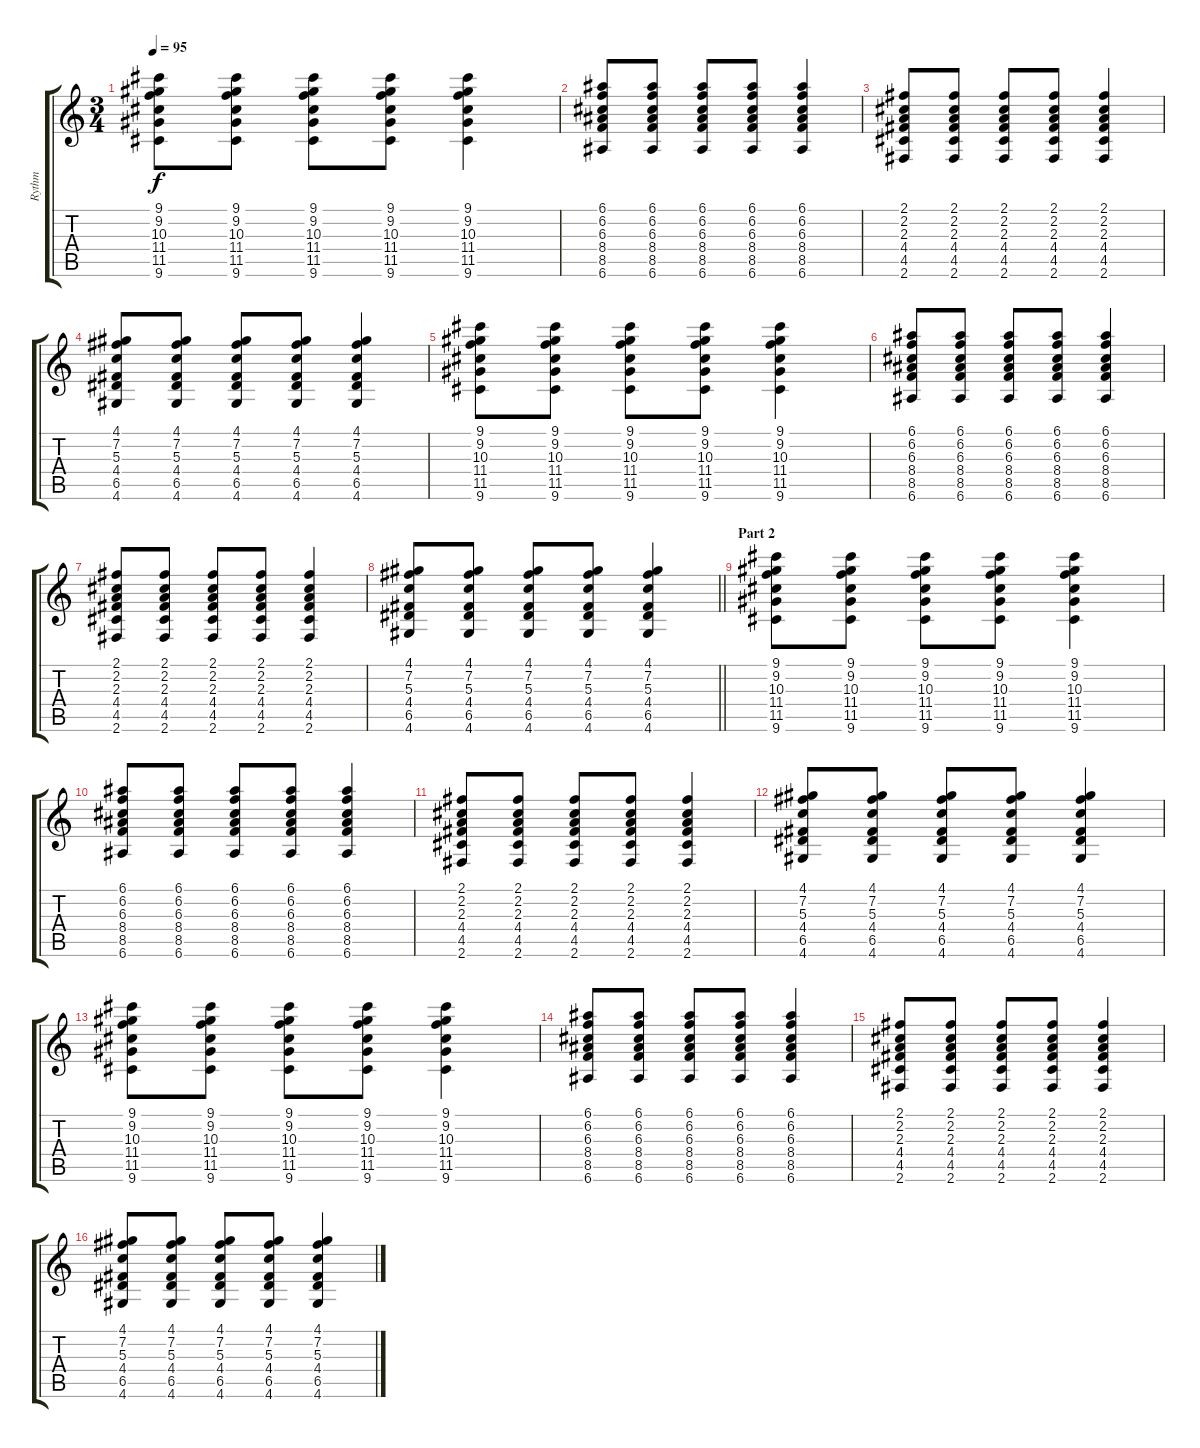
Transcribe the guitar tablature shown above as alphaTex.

\track ("Rythm" "Rythm") {instrument acousticguitarnylon}
\staff {score tabs}
\tuning (E4 B3 G3 D3 A2 E2) {hide}
\ts (3 4)
\tempo 95
\clef g2
\ks c
(9.1 9.2 10.3 11.4 11.5 9.6).8{dy f} (9.1 9.2 10.3 11.4 11.5 9.6).8 (9.1 9.2 10.3 11.4 11.5 9.6).8 (9.1 9.2 10.3 11.4 11.5 9.6).8 (9.1 9.2 10.3 11.4 11.5 9.6).4 |
(6.1 6.2 6.3 8.4 8.5 6.6).8 (6.1 6.2 6.3 8.4 8.5 6.6).8 (6.1 6.2 6.3 8.4 8.5 6.6).8 (6.1 6.2 6.3 8.4 8.5 6.6).8 (6.1 6.2 6.3 8.4 8.5 6.6).4 |
(2.1 2.2 2.3 4.4 4.5 2.6).8 (2.1 2.2 2.3 4.4 4.5 2.6).8 (2.1 2.2 2.3 4.4 4.5 2.6).8 (2.1 2.2 2.3 4.4 4.5 2.6).8 (2.1 2.2 2.3 4.4 4.5 2.6).4 |
(4.1 7.2 5.3 4.4 6.5 4.6).8 (4.1 7.2 5.3 4.4 6.5 4.6).8 (4.1 7.2 5.3 4.4 6.5 4.6).8 (4.1 7.2 5.3 4.4 6.5 4.6).8 (4.1 7.2 5.3 4.4 6.5 4.6).4 |
(9.1 9.2 10.3 11.4 11.5 9.6).8 (9.1 9.2 10.3 11.4 11.5 9.6).8 (9.1 9.2 10.3 11.4 11.5 9.6).8 (9.1 9.2 10.3 11.4 11.5 9.6).8 (9.1 9.2 10.3 11.4 11.5 9.6).4 |
(6.1 6.2 6.3 8.4 8.5 6.6).8 (6.1 6.2 6.3 8.4 8.5 6.6).8 (6.1 6.2 6.3 8.4 8.5 6.6).8 (6.1 6.2 6.3 8.4 8.5 6.6).8 (6.1 6.2 6.3 8.4 8.5 6.6).4 |
(2.1 2.2 2.3 4.4 4.5 2.6).8 (2.1 2.2 2.3 4.4 4.5 2.6).8 (2.1 2.2 2.3 4.4 4.5 2.6).8 (2.1 2.2 2.3 4.4 4.5 2.6).8 (2.1 2.2 2.3 4.4 4.5 2.6).4 |
\barLineRight lightlight
(4.1 7.2 5.3 4.4 6.5 4.6).8 (4.1 7.2 5.3 4.4 6.5 4.6).8 (4.1 7.2 5.3 4.4 6.5 4.6).8 (4.1 7.2 5.3 4.4 6.5 4.6).8 (4.1 7.2 5.3 4.4 6.5 4.6).4 |
\section ("" "Part 2")
(9.1 9.2 10.3 11.4 11.5 9.6).8 (9.1 9.2 10.3 11.4 11.5 9.6).8 (9.1 9.2 10.3 11.4 11.5 9.6).8 (9.1 9.2 10.3 11.4 11.5 9.6).8 (9.1 9.2 10.3 11.4 11.5 9.6).4 |
(6.1 6.2 6.3 8.4 8.5 6.6).8 (6.1 6.2 6.3 8.4 8.5 6.6).8 (6.1 6.2 6.3 8.4 8.5 6.6).8 (6.1 6.2 6.3 8.4 8.5 6.6).8 (6.1 6.2 6.3 8.4 8.5 6.6).4 |
(2.1 2.2 2.3 4.4 4.5 2.6).8 (2.1 2.2 2.3 4.4 4.5 2.6).8 (2.1 2.2 2.3 4.4 4.5 2.6).8 (2.1 2.2 2.3 4.4 4.5 2.6).8 (2.1 2.2 2.3 4.4 4.5 2.6).4 |
(4.1 7.2 5.3 4.4 6.5 4.6).8 (4.1 7.2 5.3 4.4 6.5 4.6).8 (4.1 7.2 5.3 4.4 6.5 4.6).8 (4.1 7.2 5.3 4.4 6.5 4.6).8 (4.1 7.2 5.3 4.4 6.5 4.6).4 |
(9.1 9.2 10.3 11.4 11.5 9.6).8 (9.1 9.2 10.3 11.4 11.5 9.6).8 (9.1 9.2 10.3 11.4 11.5 9.6).8 (9.1 9.2 10.3 11.4 11.5 9.6).8 (9.1 9.2 10.3 11.4 11.5 9.6).4 |
(6.1 6.2 6.3 8.4 8.5 6.6).8 (6.1 6.2 6.3 8.4 8.5 6.6).8 (6.1 6.2 6.3 8.4 8.5 6.6).8 (6.1 6.2 6.3 8.4 8.5 6.6).8 (6.1 6.2 6.3 8.4 8.5 6.6).4 |
(2.1 2.2 2.3 4.4 4.5 2.6).8 (2.1 2.2 2.3 4.4 4.5 2.6).8 (2.1 2.2 2.3 4.4 4.5 2.6).8 (2.1 2.2 2.3 4.4 4.5 2.6).8 (2.1 2.2 2.3 4.4 4.5 2.6).4 |
(4.1 7.2 5.3 4.4 6.5 4.6).8 (4.1 7.2 5.3 4.4 6.5 4.6).8 (4.1 7.2 5.3 4.4 6.5 4.6).8 (4.1 7.2 5.3 4.4 6.5 4.6).8 (4.1 7.2 5.3 4.4 6.5 4.6).4
